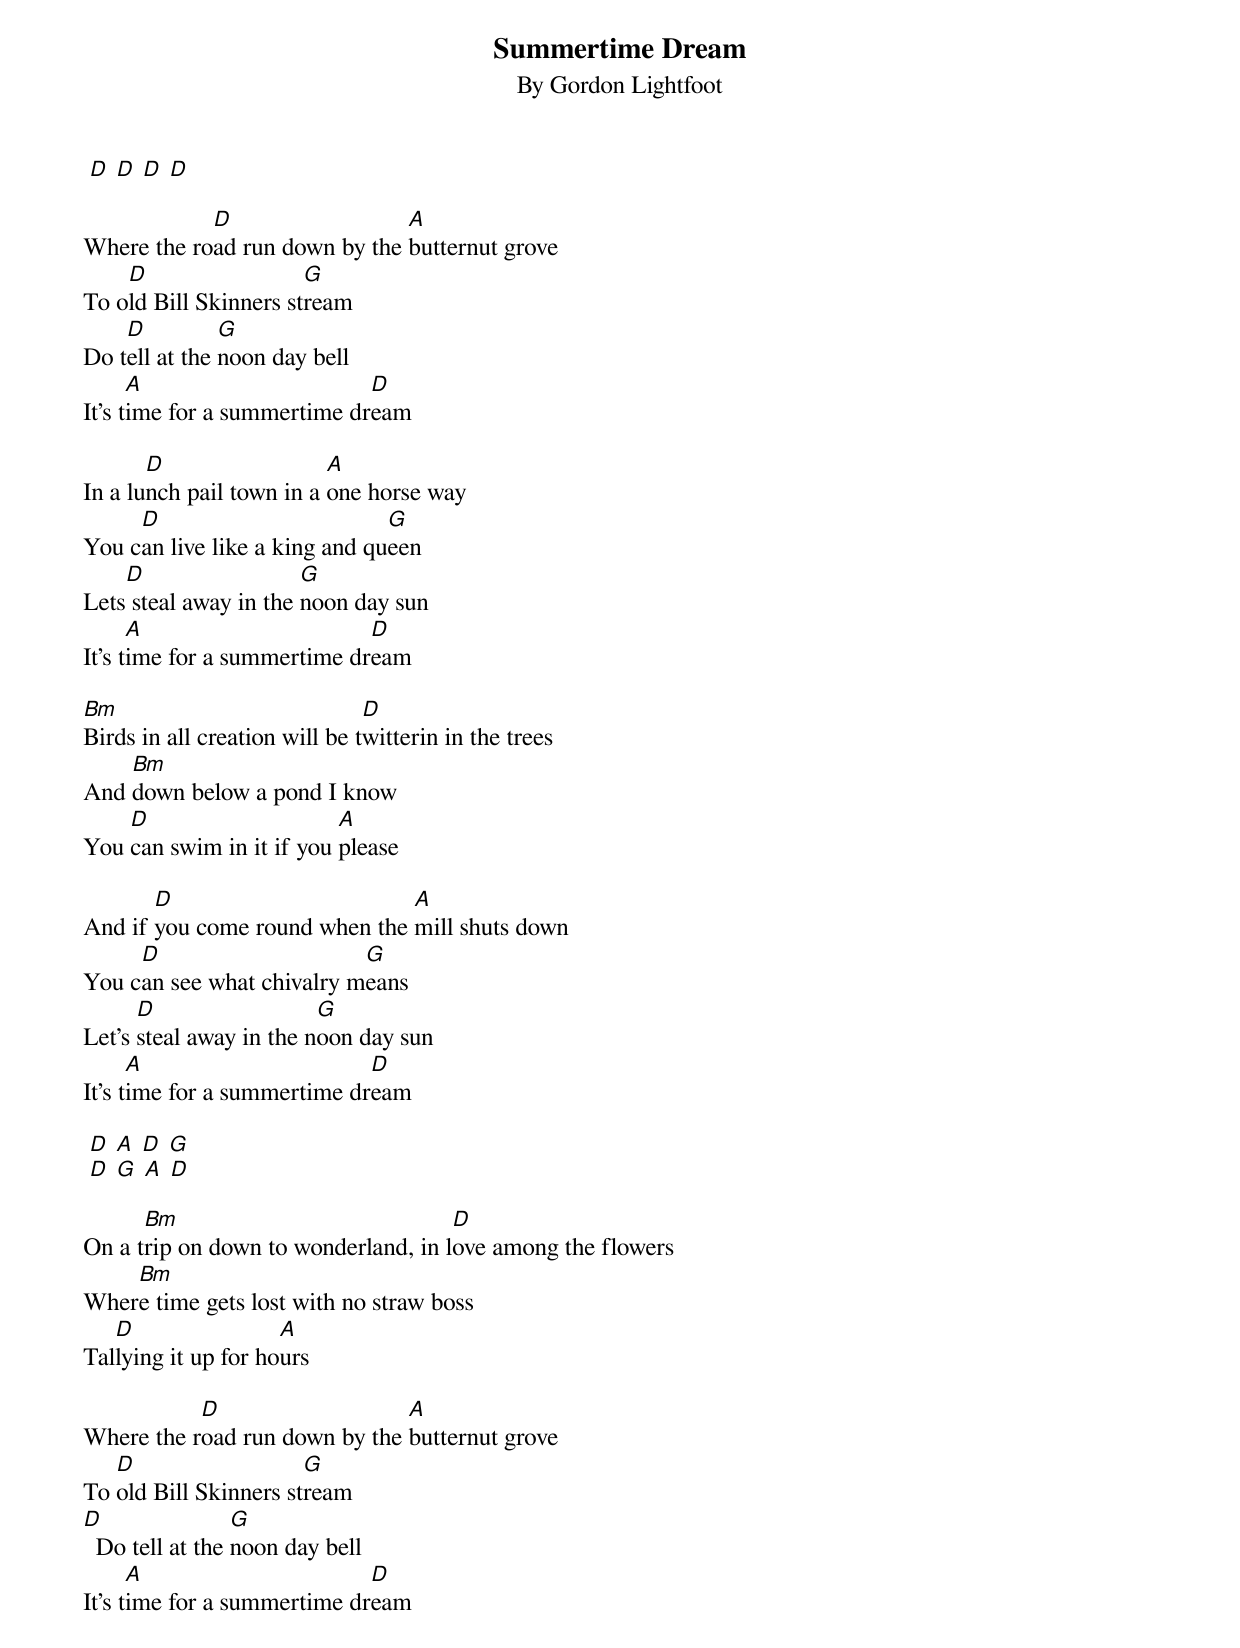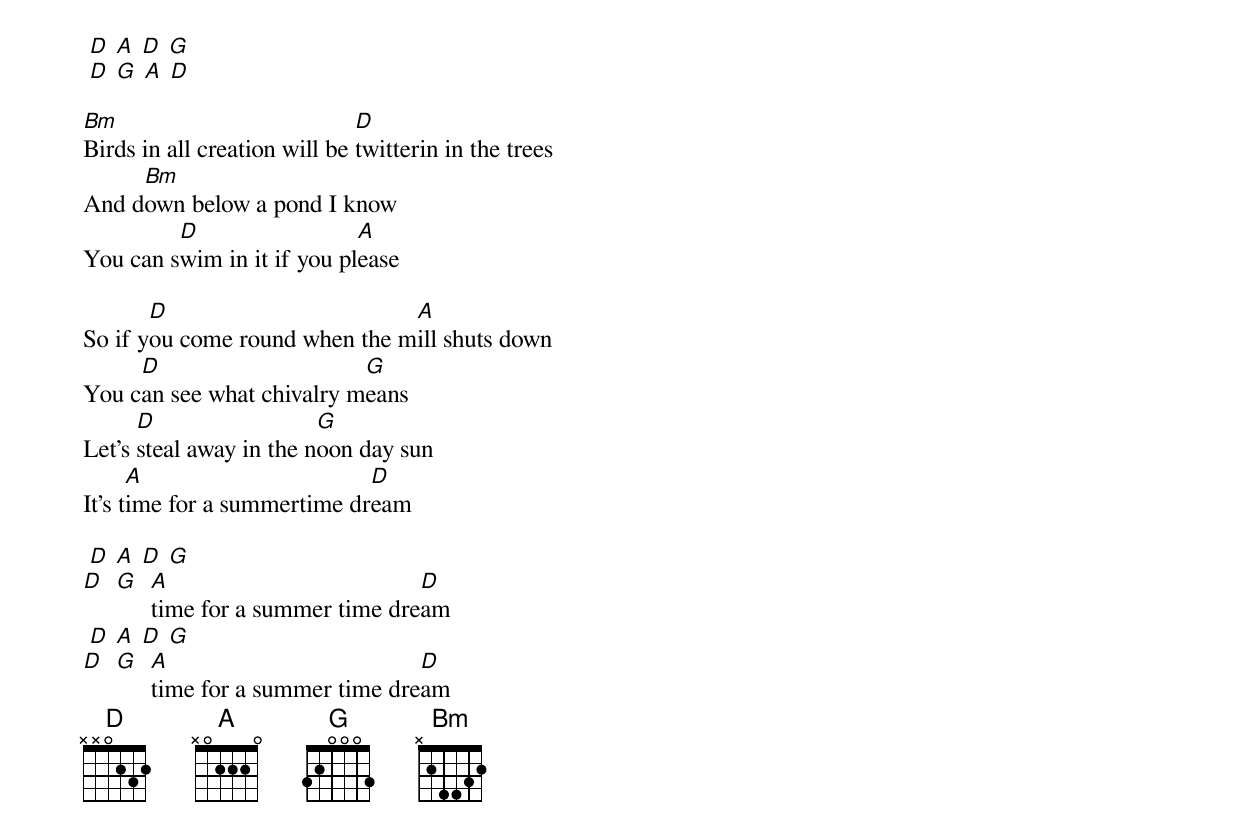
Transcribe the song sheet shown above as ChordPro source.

{title: Summertime Dream}
{subtitle: By Gordon Lightfoot}
 [D] [D] [D] [D]

Where the ro[D]ad run down by the [A]butternut grove
To o[D]ld Bill Skinners st[G]ream
Do t[D]ell at the [G]noon day bell
It’s t[A]ime for a summertime dr[D]eam

In a lu[D]nch pail town in a [A]one horse way
You c[D]an live like a king and qu[G]een
Lets[D] steal away in the [G]noon day sun
It’s t[A]ime for a summertime dr[D]eam

[Bm]Birds in all creation will be t[D]witterin in the trees
And [Bm]down below a pond I know
You [D]can swim in it if you [A]please

And if [D]you come round when the [A]mill shuts down
You c[D]an see what chivalry m[G]eans
Let’s [D]steal away in the n[G]oon day sun
It’s t[A]ime for a summertime dr[D]eam

 [D] [A] [D] [G]
 [D] [G] [A] [D]

On a t[Bm]rip on down to wonderland, in l[D]ove among the flowers
Wher[Bm]e time gets lost with no straw boss
Tal[D]lying it up for ho[A]urs

Where the r[D]oad run down by the [A]butternut grove
To [D]old Bill Skinners st[G]ream
[D]  Do tell at the [G]noon day bell
It’s t[A]ime for a summertime dr[D]eam

 [D] [A] [D] [G]
 [D] [G] [A] [D]

[Bm]Birds in all creation will be [D]twitterin in the trees
And d[Bm]own below a pond I know
You can s[D]wim in it if you pl[A]ease

So if y[D]ou come round when the m[A]ill shuts down
You c[D]an see what chivalry m[G]eans
Let’s [D]steal away in the n[G]oon day sun
It’s t[A]ime for a summertime dr[D]eam

 [D] [A] [D] [G]
[D]  [G]  [A]time for a summer time dre[D]am
 [D] [A] [D] [G]
[D]  [G]  [A]time for a summer time dre[D]am
